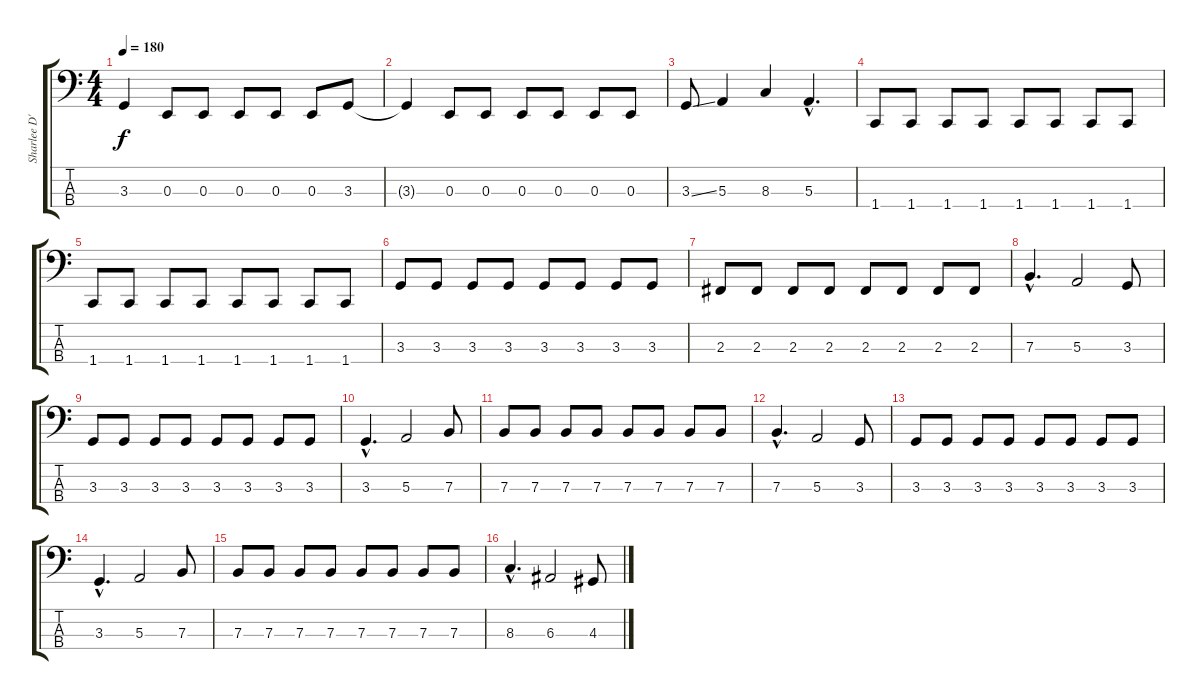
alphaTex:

\track ("Sharlee D'Angelo" "Sharlee D'") {instrument electricbasspick}
\staff {score tabs}
\tuning (D2 A1 E1 B0) {hide}
\ts (4 4)
\tempo 180
\clef f4
\ks c
3.3{t}.4{dy f} 0.3.8 0.3.8 0.3.8 0.3.8 0.3.8 3.3.8 |
3.3{t}.4 0.3.8 0.3.8 0.3.8 0.3.8 0.3.8 0.3.8 |
3.3{ss}.8 5.3.4 8.3.4 5.3{hac}.4{d} |
1.4.8 1.4.8 1.4.8 1.4.8 1.4.8 1.4.8 1.4.8 1.4.8 |
1.4.8 1.4.8 1.4.8 1.4.8 1.4.8 1.4.8 1.4.8 1.4.8 |
3.3.8 3.3.8 3.3.8 3.3.8 3.3.8 3.3.8 3.3.8 3.3.8 |
2.3.8 2.3.8 2.3.8 2.3.8 2.3.8 2.3.8 2.3.8 2.3.8 |
7.3{hac}.4{d} 5.3.2 3.3.8 |
3.3.8 3.3.8 3.3.8 3.3.8 3.3.8 3.3.8 3.3.8 3.3.8 |
3.3{hac}.4{d} 5.3.2 7.3.8 |
7.3.8 7.3.8 7.3.8 7.3.8 7.3.8 7.3.8 7.3.8 7.3.8 |
7.3{hac}.4{d} 5.3.2 3.3.8 |
3.3.8 3.3.8 3.3.8 3.3.8 3.3.8 3.3.8 3.3.8 3.3.8 |
3.3{hac}.4{d} 5.3.2 7.3.8 |
7.3.8 7.3.8 7.3.8 7.3.8 7.3.8 7.3.8 7.3.8 7.3.8 |
8.3{hac}.4{d} 6.3.2 4.3.8
